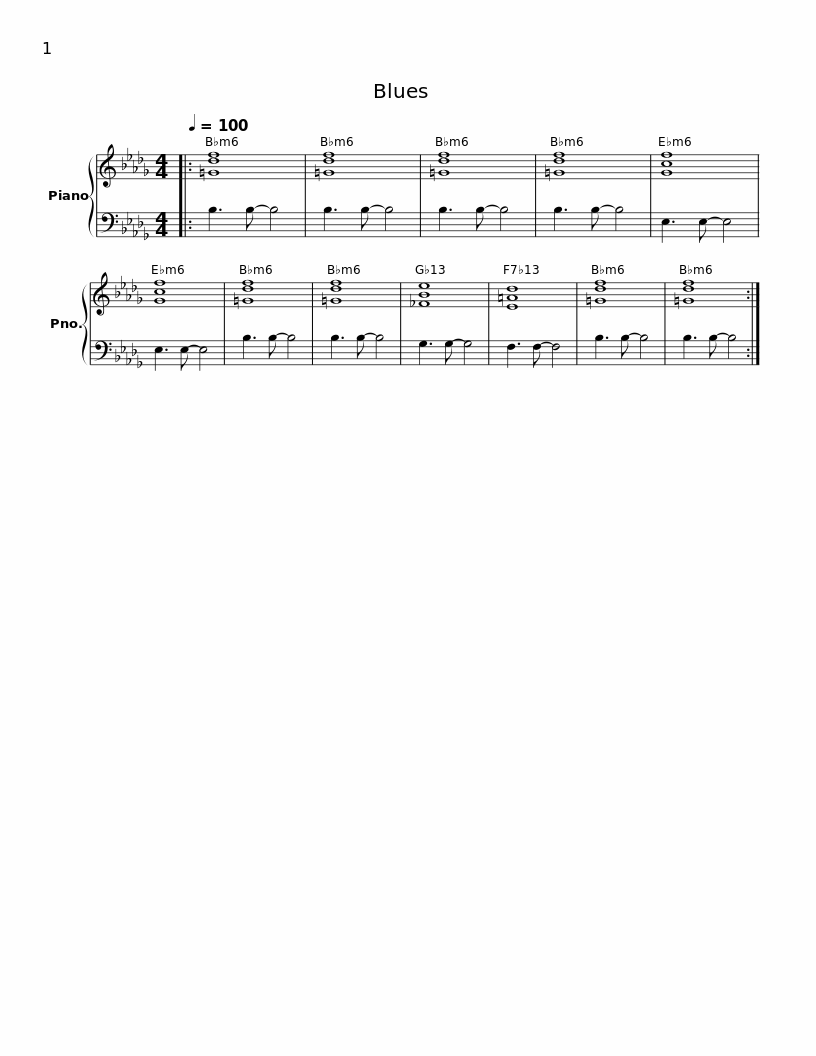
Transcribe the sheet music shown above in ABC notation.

X:1
%%score { 1 | 2 }
L:1/8
Q:1/4=100
M:4/4
I:linebreak $
K:Db
V:1 treble
V:2 bass
V:1
|: [=Gdf]8 | [=Gdf]8 | [=Gdf]8 | [=Gdf]8 |$ [Gcf]8 | %5
 [Gcf]8 | [=Gdf]8 | [=Gdf]8 |$ [_FBe]8 | [E=Ad]8 | %10
 [=Gdf]8 | [=Gdf]8 :| %12
V:2
|: B,3 B,- B,4 | B,3 B,- B,4 | B,3 B,- B,4 | B,3 B,- B,4 |$ E,3 E,- E,4 | %5
 E,3 E,- E,4 | B,3 B,- B,4 | B,3 B,- B,4 |$ G,3 G,- G,4 | F,3 F,- F,4 | %10
 B,3 B,- B,4 | B,3 B,- B,4 :| %12
